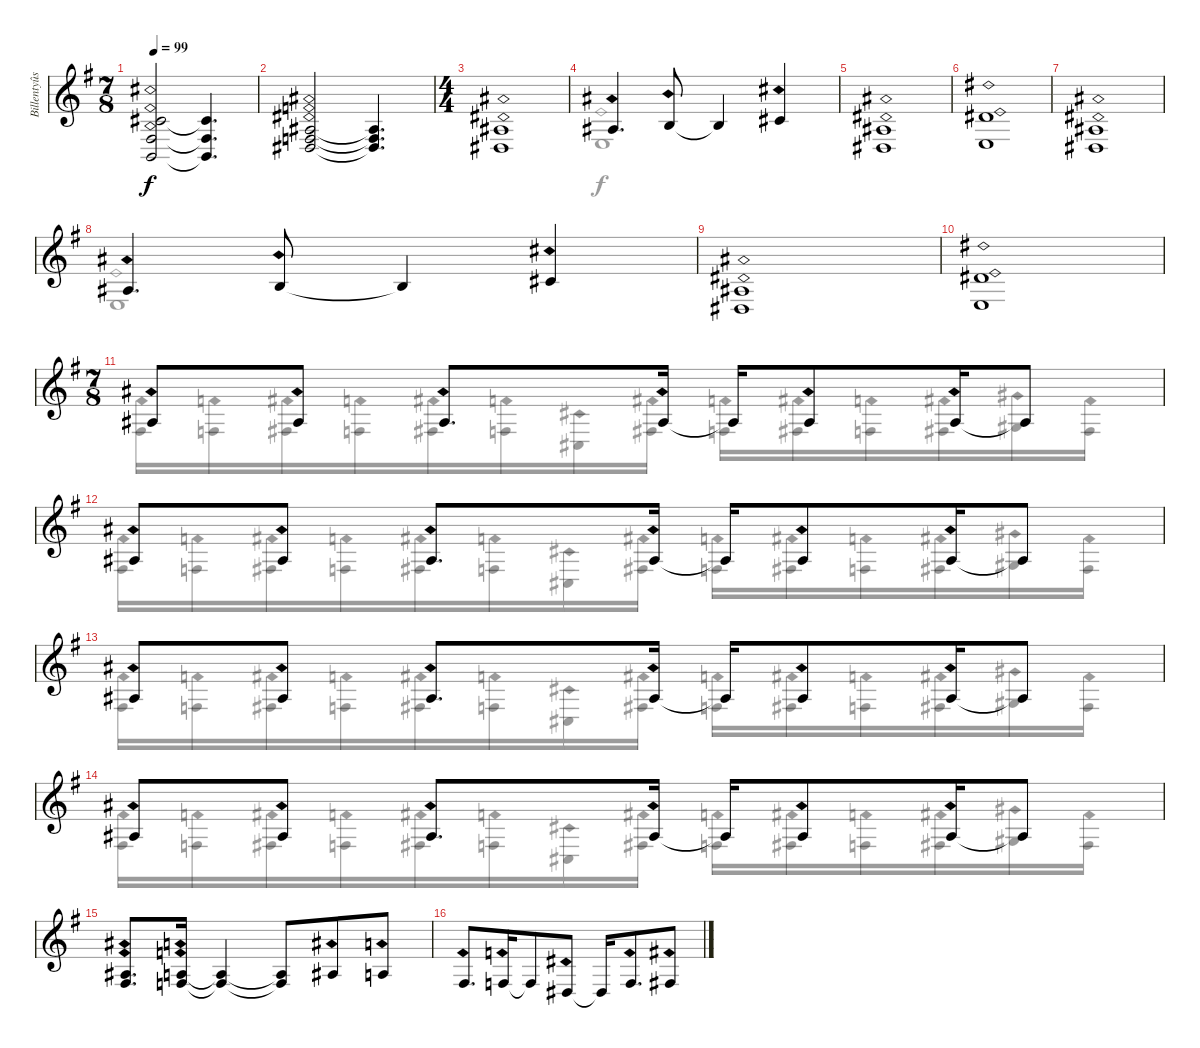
\track ("Billentyûs 1 (Mats Olausson)" "Billentyûs") {instrument honkytonkpiano}
\staff {score}
\tuning (E4 B3 G3 D3 A2 E2) {hide}
\voice
\ts (7 8)
\tempo 99
\clef g2
\ks g
(2.2{ph 12} 4.4{ph 12} 2.5{ph 12}).2{dy f} (2.2{t} 4.4{t} 2.5{t}).4{d} |
(3.3{ph 12} 3.4{ph 12} 6.5{ph 12}).2 (3.3{t} 3.4{t} 6.5{t}).4{d} |
\ts (4 4)
(3.3{ph 12} 1.4{ph 12}).1 |
3.3{ph 12}.4{d} 0.2{ph 12}.8 0.2{t}.4 2.2{ph 12}.4 |
(3.3{ph 12} 1.4{ph 12}).1 |
(4.2{ph 12} 2.4{ph 12}).1 |
(3.3{ph 12} 1.4{ph 12}).1 |
3.3{ph 12}.4{d} 0.2{ph 12}.8 0.2{t}.4 2.2{ph 12}.4 |
(3.3{ph 12} 1.4{ph 12}).1 |
(4.2{ph 12} 2.4{ph 12}).1 |
\ts (7 8)
3.3{ph 12}.8{instrument honkytonkpiano} 3.3{ph 12}.8{beam split} 3.3{ph 12}.8{d beam merge} 3.3{ph 12}.16 3.3{t}.16 3.3{ph 12}.8{beam merge} 3.3{ph 12}.16 3.3{t}.8 |
3.3{ph 12}.8 3.3{ph 12}.8{beam split} 3.3{ph 12}.8{d beam merge} 3.3{ph 12}.16 3.3{t}.16 3.3{ph 12}.8{beam merge} 3.3{ph 12}.16 3.3{t}.8 |
3.3{ph 12}.8 3.3{ph 12}.8{beam split} 3.3{ph 12}.8{d beam merge} 3.3{ph 12}.16 3.3{t}.16 3.3{ph 12}.8{beam merge} 3.3{ph 12}.16 3.3{t}.8 |
3.3{ph 12}.8 3.3{ph 12}.8{beam split} 3.3{ph 12}.8{d beam merge} 3.3{ph 12}.16 3.3{t}.16 3.3{ph 12}.8{beam merge} 3.3{ph 12}.16 3.3{t}.8 |
(3.3{ph 12} 4.4{ph 12}).8{d volume 9 instrument stringensemble1 beam merge} (2.3{ph 12} 3.4{ph 12}).16 (2.3{t} 3.4{t}).4 (2.3{t} 3.4{t}).8{beam merge} 3.3{ph 12}.8 2.3{ph 12}.8 |
4.4{ph 12}.8{d beam merge} 3.4{ph 12}.16 3.4{t}.8{beam merge} 1.4{ph 12}.8 1.4{t}.16 3.4{ph 12}.8{d} 4.4{ph 12}.8
\voice
\clef g2
\ottava regular
\simile none
\ks g
|
|
|
2.4{ph 12}.1 |
|
|
|
2.4{ph 12}.1 |
|
|
4.4{ph 12}.16 3.4{ph 12}.16{beam merge} 4.4{ph 12}.16 3.4{ph 12}.16 4.4{ph 12}.16 3.4{ph 12}.16{beam merge} 4.5{ph 12}.16 4.4{ph 12}.16 3.4{ph 12}.16 4.4{ph 12}.16{beam merge} 3.4{ph 12}.16 4.4{ph 12}.16 1.3{ph 12}.16 4.4{ph 12}.16 |
4.4{ph 12}.16 3.4{ph 12}.16{beam merge} 4.4{ph 12}.16 3.4{ph 12}.16 4.4{ph 12}.16 3.4{ph 12}.16{beam merge} 4.5{ph 12}.16 4.4{ph 12}.16 3.4{ph 12}.16 4.4{ph 12}.16{beam merge} 3.4{ph 12}.16 4.4{ph 12}.16 1.3{ph 12}.16 4.4{ph 12}.16 |
4.4{ph 12}.16 3.4{ph 12}.16{beam merge} 4.4{ph 12}.16 3.4{ph 12}.16 4.4{ph 12}.16 3.4{ph 12}.16{beam merge} 4.5{ph 12}.16 4.4{ph 12}.16 3.4{ph 12}.16 4.4{ph 12}.16{beam merge} 3.4{ph 12}.16 4.4{ph 12}.16 1.3{ph 12}.16 4.4{ph 12}.16 |
4.4{ph 12}.16 3.4{ph 12}.16{beam merge} 4.4{ph 12}.16 3.4{ph 12}.16 4.4{ph 12}.16 3.4{ph 12}.16{beam merge} 4.5{ph 12}.16 4.4{ph 12}.16 3.4{ph 12}.16 4.4{ph 12}.16{beam merge} 3.4{ph 12}.16 4.4{ph 12}.16 1.3{ph 12}.16 4.4{ph 12}.16 |
|
